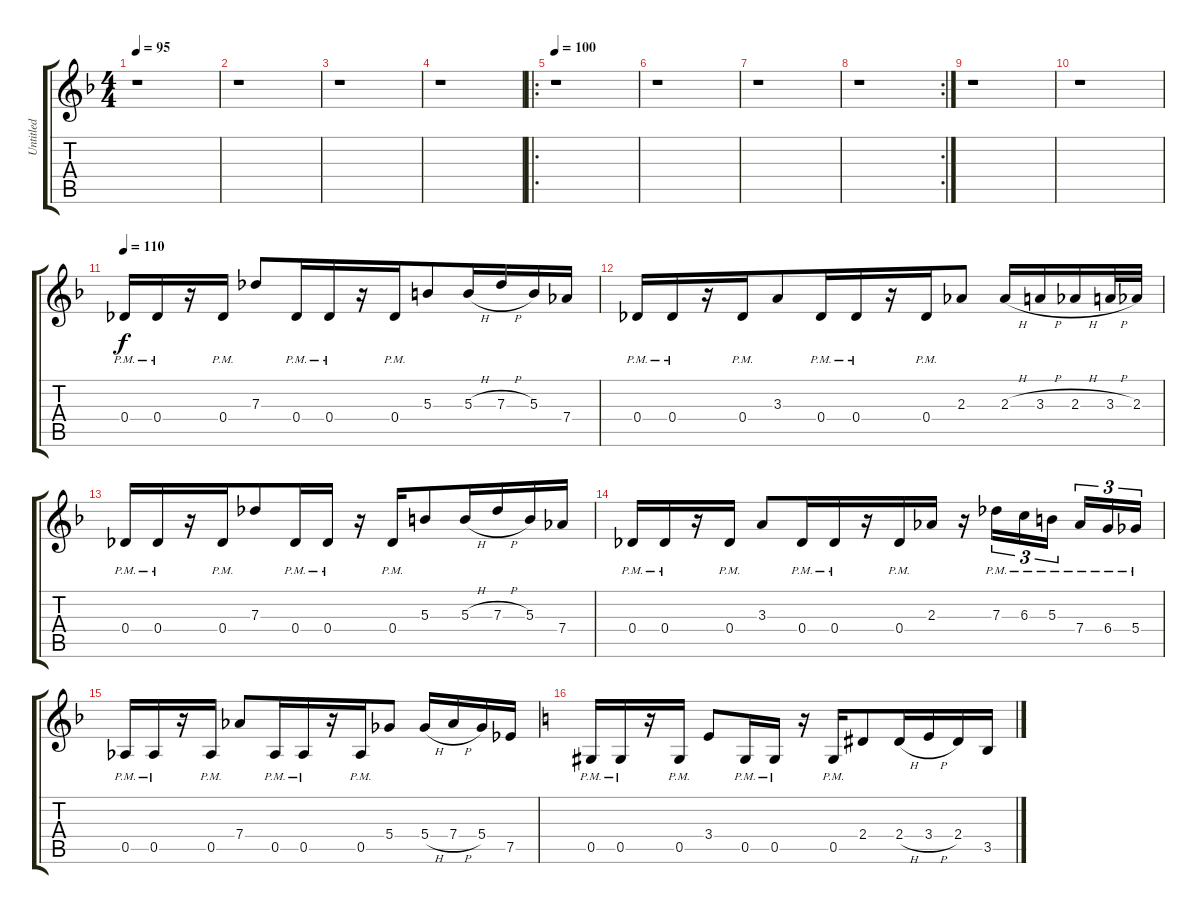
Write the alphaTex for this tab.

\track ("Untitled" "Untitled") {instrument distortionguitar}
\staff {score tabs}
\tuning (Eb4 Bb3 Gb3 Db3 Ab2 Eb2) {hide}
\ts (4 4)
\tempo 95
\clef g2
\ks f
r.1{dy mf} |
r.1 |
r.1 |
r.1 |
\ro
\tempo 100
r.1 |
r.1 |
r.1 |
\rc 2
r.1 |
r.1 |
r.1 |
\tempo 110
0.4{pm}.16{dy f beam merge} 0.4{pm}.16{beam merge} r.16{beam merge} 0.4{pm}.16 7.3.8 0.4{pm}.16{beam merge} 0.4{pm}.16{beam merge} r.16 0.4{pm}.16 5.3.8{beam merge} 5.3{h}.16 7.3{h}.16{beam merge} 5.3.16 7.4.16 |
0.4{pm}.16{beam merge} 0.4{pm}.16 r.16{beam merge} 0.4{pm}.16{beam merge} 3.3.8{beam merge} 0.4{pm}.16{beam merge} 0.4{pm}.16{beam merge} r.16{beam merge} 0.4{pm}.16{beam merge} 2.3.8 2.3{h}.16 3.3{h}.16 2.3{h}.16 3.3{h}.32 2.3.32 |
0.4{pm}.16 0.4{pm}.16 r.16 0.4{pm}.16{beam merge} 7.3.8{beam merge} 0.4{pm}.16 0.4{pm}.16 r.16{beam merge} 0.4{pm}.16 5.3.8{beam merge} 5.3{h}.16 7.3{h}.16 5.3.16 7.4.16 |
0.4{pm}.16 0.4{pm}.16{beam merge} r.16 0.4{pm}.16 3.3.8 0.4{pm}.16 0.4{pm}.16{beam merge} r.16{beam merge} 0.4{pm}.16 2.3.16 r.16 7.3{pm}.16{tu (3 2)} 6.3{pm}.16{tu (3 2) beam merge} 5.3{pm}.16{tu (3 2) beam splitsecondary} 7.4{pm}.16{tu (3 2)} 6.4{pm}.16{tu (3 2)} 5.4{pm}.16{tu (3 2)} |
0.5{pm}.16{beam merge} 0.5{pm}.16 r.16{beam merge} 0.5{pm}.16 7.4.8{beam merge} 0.5{pm}.16 0.5{pm}.16{beam merge} r.16 0.5{pm}.16 5.4.8 5.4{h}.16 7.4{h}.16 5.4.16{beam merge} 7.5.16 |
\ks c
0.5{pm}.16 0.5{pm}.16{beam merge} r.16 0.5{pm}.16 3.4.8 0.5{pm}.16 0.5{pm}.16 r.16 0.5{pm}.16{beam merge} 2.4.8{beam merge} 2.4{h}.16{beam merge} 3.4{h}.16{beam merge} 2.4.16{beam merge} 3.5.16
